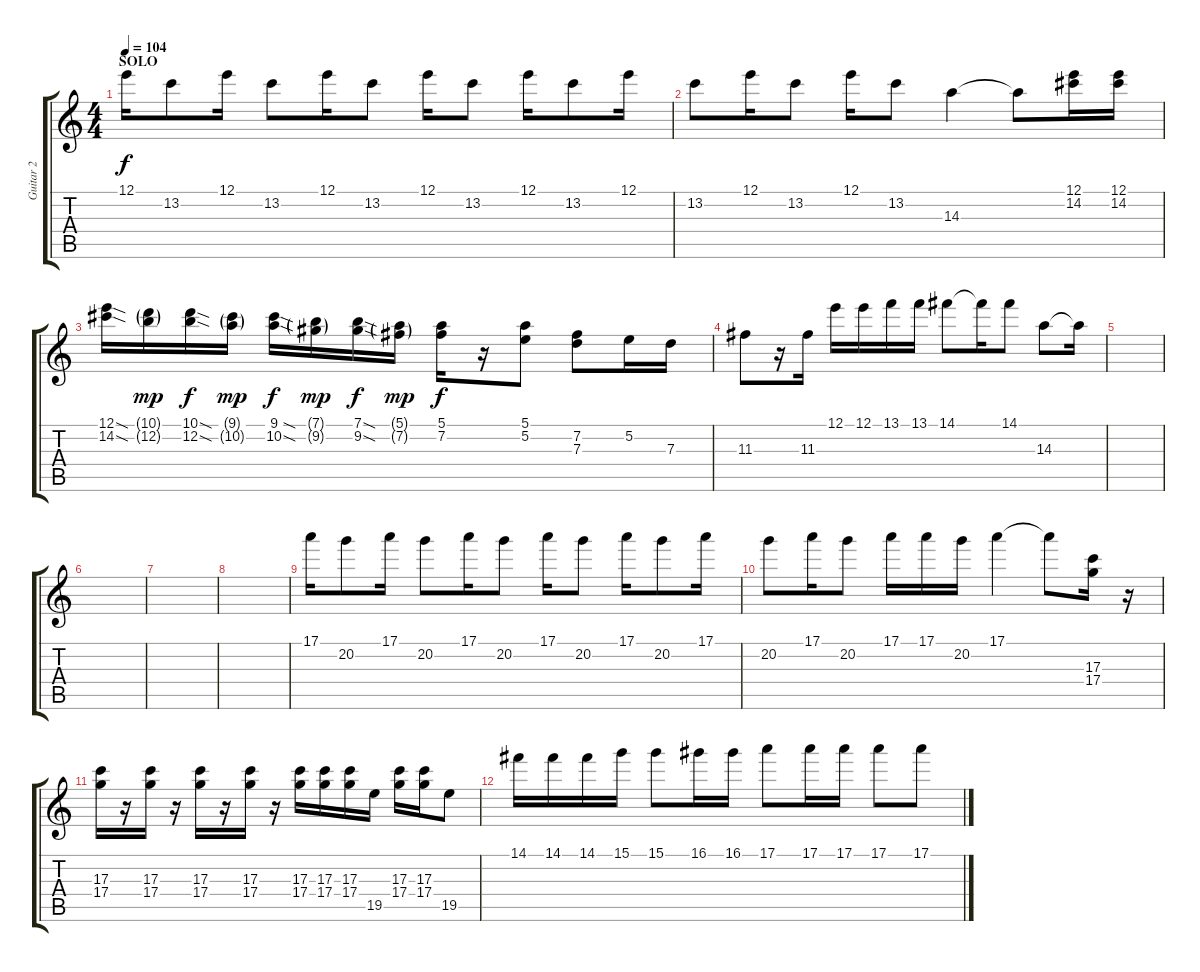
\track ("Guitar 2" "Guitar 2") {instrument overdrivenguitar}
\staff {score tabs}
\tuning (E4 B3 G3 D3 A2 E2) {hide}
\ts (4 4)
\section ("" "SOLO")
\tempo 104
\clef g2
\ks c
12.1.16{dy f} 13.2.8 12.1.16 13.2.8 12.1.16 13.2.8 12.1.16 13.2.8 12.1.16 13.2.8 12.1.16 |
13.2.8 12.1.16 13.2.8 12.1.16 13.2.8 14.3.4 14.3{t}.8 (12.1 14.2).16 (12.1 14.2).16 |
(12.1{sod} 14.2{sod}).16 (10.1{g} 12.2{g}).16{dy mp} (10.1{sod} 12.2{sod}).16{dy f} (9.1{g} 10.2{g}).16{dy mp} (9.1{sod} 10.2{sod}).16{dy f} (7.1{g} 9.2{g}).16{dy mp} (7.1{sod} 9.2{sod}).16{dy f} (5.1{g} 7.2{g}).16{dy mp} (5.1 7.2).16{dy f} r.16 (5.1 5.2).8 (7.2 7.3).8 5.2.16 7.3.16 |
11.3.8 r.16 11.3.16 12.1.16 12.1.16 13.1.16 13.1.16 14.1.8 14.1{t}.16 14.1.8 14.3.8 14.3{t}.16 |
|
|
|
|
17.1.16 20.2.8 17.1.16 20.2.8 17.1.16 20.2.8 17.1.16 20.2.8 17.1.16 20.2.8 17.1.16 |
20.2.8 17.1.16 20.2.8 17.1.16 17.1.16 20.2.16 17.1.4 17.1{t}.8 (17.3 17.4).16 r.16 |
(17.3 17.4).16 r.16 (17.3 17.4).16 r.16 (17.3 17.4).16 r.16 (17.3 17.4).16 r.16 (17.3 17.4).16 (17.3 17.4).16 (17.3 17.4).16 19.5.16 (17.3 17.4).16 (17.3 17.4).16 19.5.8 |
14.1.16 14.1.16 14.1.16 15.1.16 15.1.8 16.1.16 16.1.16 17.1.8 17.1.16 17.1.16 17.1.8 17.1.8
